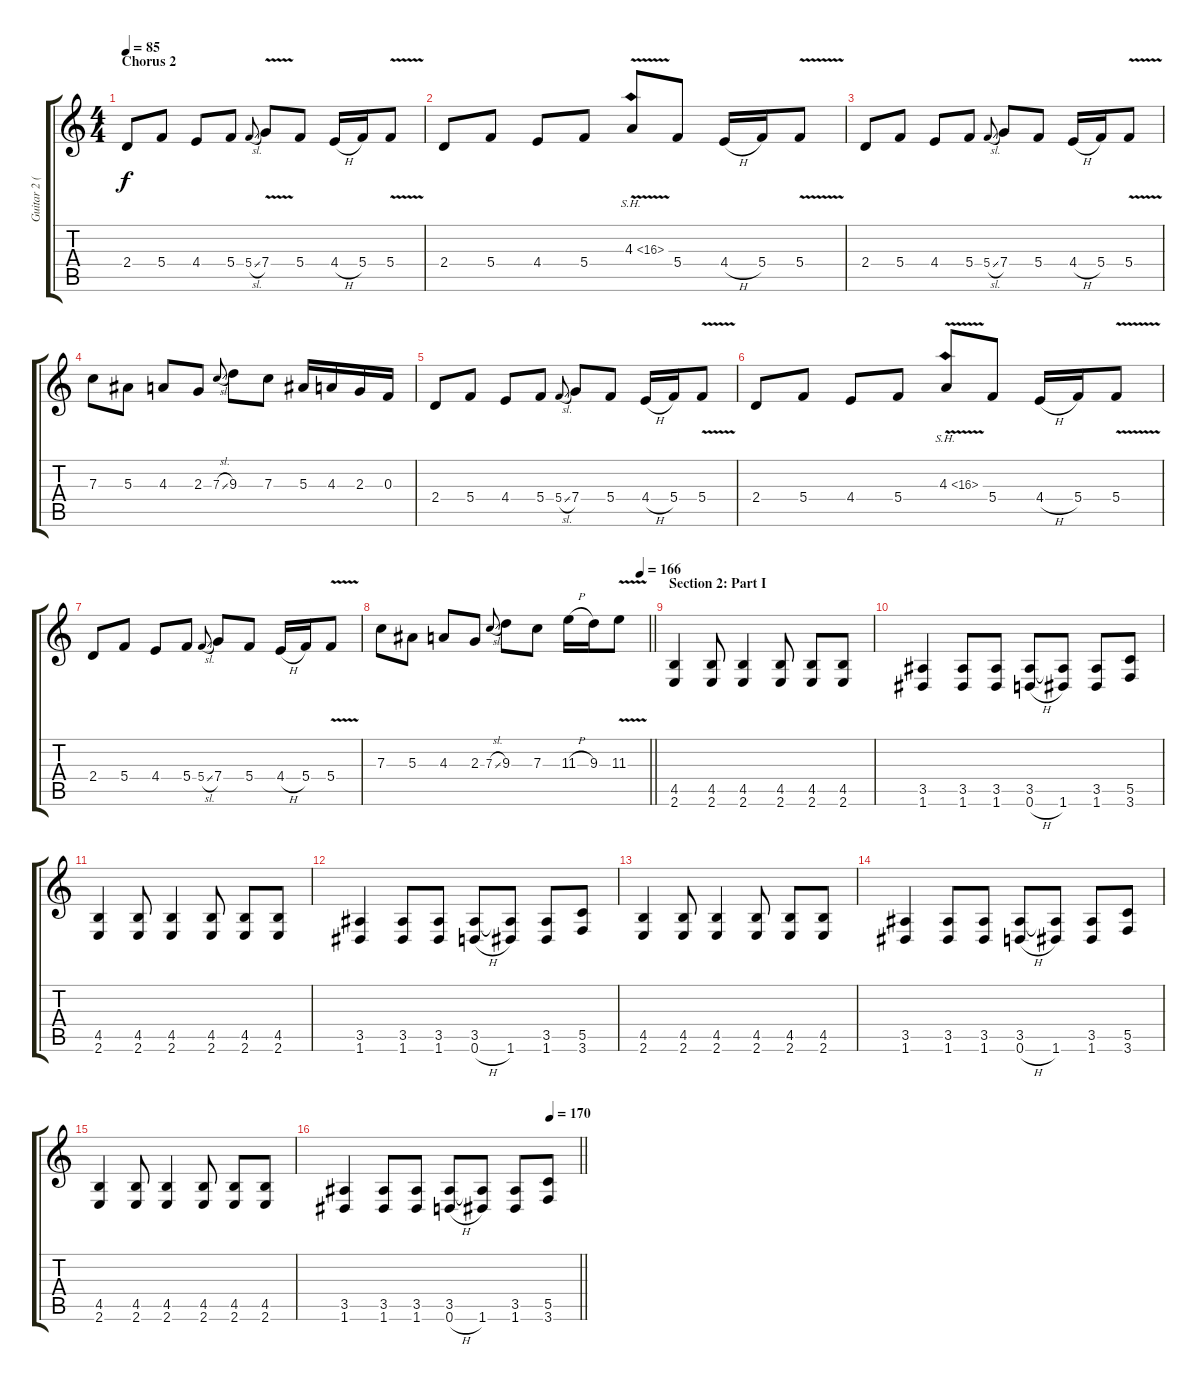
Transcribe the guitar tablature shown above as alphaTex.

\track ("Guitar 2 (Distortion)" "Guitar 2 (") {instrument distortionguitar}
\staff {score tabs}
\tuning (D4 A3 F3 C3 G2 D2) {hide}
\ts (4 4)
\section ("" "Chorus 2")
\tempo 85
\clef g2
\ks c
2.4.8{dy f} 5.4.8 4.4.8 5.4.8 5.4{sl}.8{gr onbeat} 7.4{v}.8 5.4.8 4.4{h}.16 5.4.16 5.4{v}.8 |
2.4.8 5.4.8 4.4.8 5.4.8 4.3{sh 12 v}.8 5.4.8 4.4{h}.16 5.4.16 5.4{v}.8 |
2.4.8 5.4.8 4.4.8 5.4.8 5.4{sl}.8{gr onbeat} 7.4.8 5.4.8 4.4{h}.16 5.4.16 5.4{v}.8 |
7.3.8 5.3.8 4.3.8 2.3.8 7.3{sl}.8{gr onbeat} 9.3.8 7.3.8 5.3.16 4.3.16 2.3.16 0.3.16 |
2.4.8 5.4.8 4.4.8 5.4.8 5.4{sl}.8{gr onbeat} 7.4.8 5.4.8 4.4{h}.16 5.4.16 5.4{v}.8 |
2.4.8 5.4.8 4.4.8 5.4.8 4.3{sh 12 v}.8 5.4.8 4.4{h}.16 5.4.16 5.4{v}.8 |
2.4.8 5.4.8 4.4.8 5.4.8 5.4{sl}.8{gr onbeat} 7.4.8 5.4.8 4.4{h}.16 5.4.16 5.4{v}.8 |
\tempo (166 0.96875)
\barLineRight lightlight
7.3.8 5.3.8 4.3.8 2.3.8 7.3{sl}.8{gr onbeat} 9.3.8 7.3.8 11.3{h}.16 9.3.16 11.3{v}.8 |
\section ("" "Section 2: Part I")
(4.5 2.6).4 (4.5 2.6).8 (4.5 2.6).4 (4.5 2.6).8 (4.5 2.6).8 (4.5 2.6).8 |
(3.5 1.6).4 (3.5 1.6).8 (3.5 1.6).8 (3.5 0.6{h}).8 (3.5{t} 1.6).8 (3.5 1.6).8 (5.5 3.6).8 |
(4.5 2.6).4 (4.5 2.6).8 (4.5 2.6).4 (4.5 2.6).8 (4.5 2.6).8 (4.5 2.6).8 |
(3.5 1.6).4 (3.5 1.6).8 (3.5 1.6).8 (3.5 0.6{h}).8 (3.5{t} 1.6).8 (3.5 1.6).8 (5.5 3.6).8 |
(4.5 2.6).4 (4.5 2.6).8 (4.5 2.6).4 (4.5 2.6).8 (4.5 2.6).8 (4.5 2.6).8 |
(3.5 1.6).4 (3.5 1.6).8 (3.5 1.6).8 (3.5 0.6{h}).8 (3.5{t} 1.6).8 (3.5 1.6).8 (5.5 3.6).8 |
(4.5 2.6).4 (4.5 2.6).8 (4.5 2.6).4 (4.5 2.6).8 (4.5 2.6).8 (4.5 2.6).8 |
\tempo (170 0.875)
\barLineRight lightlight
(3.5 1.6).4 (3.5 1.6).8 (3.5 1.6).8 (3.5 0.6{h}).8 (3.5{t} 1.6).8 (3.5 1.6).8 (5.5 3.6).8
